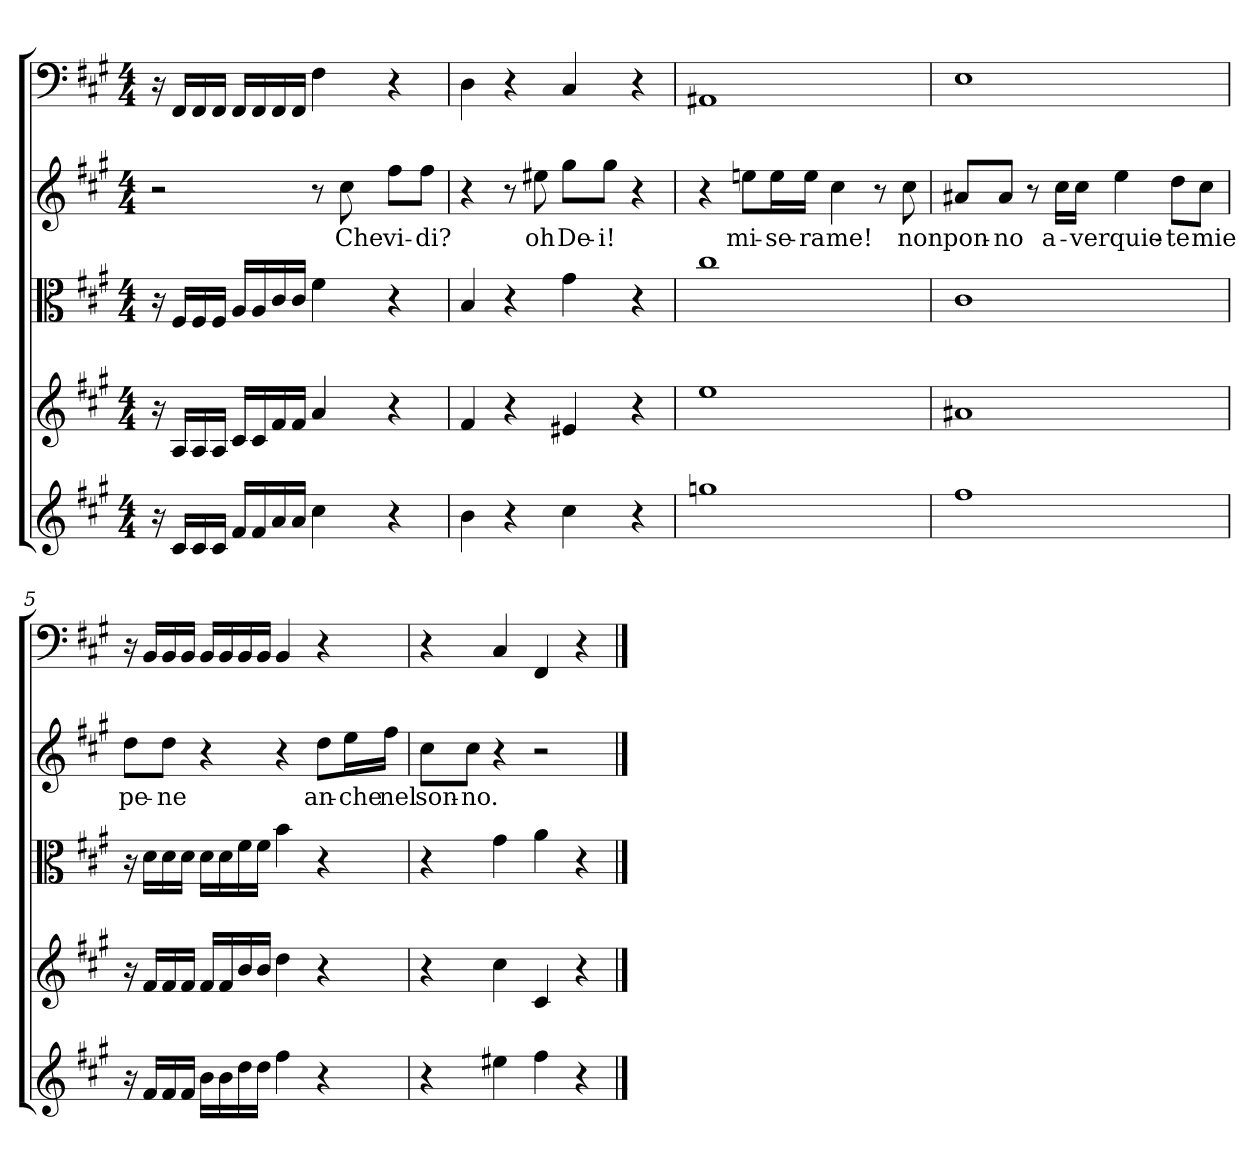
**kern	**kern	**kern	**kern	**text	**kern
*part5	*part4	*part3	*part2	*part2	*part1
*staff5	*staff4	*staff3	*staff2	*staff2	*staff1
*clefG2	*clefG2	*clefC3	*clefG2	*	*clefF4
*k[f#c#g#]	*k[f#c#g#]	*k[f#c#g#]	*k[f#c#g#]	*	*k[f#c#g#]
*f#:	*f#:	*f#:	*f#:	*	*f#:
*M4/4	*M4/4	*M4/4	*M4/4	*	*M4/4
=1	=1	=1	=1	=1	=1
16r	16r	16r	2r	.	16r
16c#/LL	16A/LL	16F#/LL	.	.	16FF#/LL
16c#/	16A/	16F#/	.	.	16FF#/
16c#/JJ	16A/JJ	16F#/JJ	.	.	16FF#/JJ
16f#/LL	16c#/LL	16A/LL	.	.	16FF#/LL
16f#/	16c#/	16A/	.	.	16FF#/
16a/	16f#/	16c#/	.	.	16FF#/
16a/JJ	16f#/JJ	16c#/JJ	.	.	16FF#/JJ
4cc#\	4a/	4f#\	8r	.	4F#\
.	.	.	8cc#\	Che	.
4r	4r	4r	8ff#\L	vi-	4r
.	.	.	8ff#\J	-di?	.
=2	=2	=2	=2	=2	=2
4b\	4f#/	4B/	4r	.	4D\
4r	4r	4r	8r	.	4r
.	.	.	8ee#X\	oh	.
4cc#\	4e#X/	4g#\	8gg#\L	De-	4C#/
.	.	.	8gg#\J	-i!	.
4r	4r	4r	4r	.	4r
=3	=3	=3	=3	=3	=3
1ggn\	1ee\	1cc#\	4r	.	1AA#X/
.	.	.	8een\L	mi-	.
.	.	.	16ee\L	-se-	.
.	.	.	16ee\JJ	-ra	.
.	.	.	4cc#\	me!	.
.	.	.	8r	.	.
.	.	.	8cc#\	non	.
=4	=4	=4	=4	=4	=4
1ff#\	1a#X/	1c#\	8a#X/L	pon-	1E\
.	.	.	8a#/J	-no	.
.	.	.	8r	.	.
.	.	.	16cc#\LL	a-	.
.	.	.	16cc#\JJ	-ver	.
.	.	.	4ee\	quie-	.
.	.	.	8dd\L	-te	.
.	.	.	8cc#\J	mie	.
=5	=5	=5	=5	=5	=5
16r	16r	16r	8dd\L	pe-	16r
16f#/LL	16f#/LL	16d\LL	.	.	16BB/LL
16f#/	16f#/	16d\	8dd\J	-ne	16BB/
16f#/JJ	16f#/JJ	16d\JJ	.	.	16BB/JJ
16b\LL	16f#/LL	16d\LL	4r	.	16BB/LL
16b\	16f#/	16d\	.	.	16BB/
16dd\	16b/	16f#\	.	.	16BB/
16dd\JJ	16b/JJ	16f#\JJ	.	.	16BB/JJ
4ff#\	4dd\	4b\	4r	.	4BB/
4r	4r	4r	8dd\L	an-	4r
.	.	.	16ee\L	-che	.
.	.	.	16ff#\JJ	nel	.
=6	=6	=6	=6	=6	=6
4r	4r	4r	8cc#\L	son-	4r
.	.	.	8cc#\J	-no.	.
4ee#X\	4cc#\	4g#\	4r	.	4C#/
4ff#\	4c#/	4a\	2r	.	4FF#/
4r	4r	4r	.	.	4r
==	==	==	==	==	==
*-	*-	*-	*-	*-	*-
